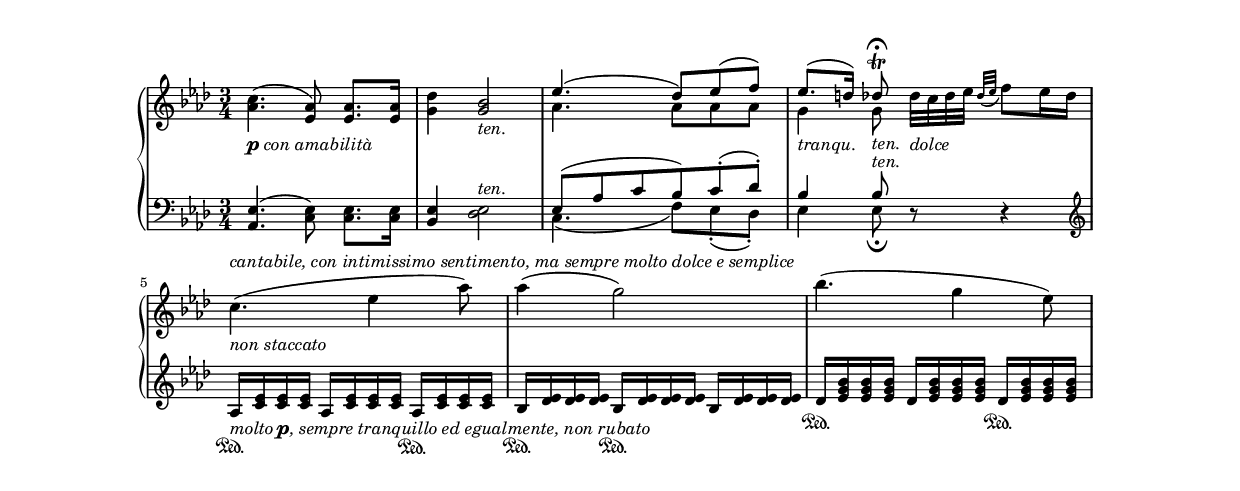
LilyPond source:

\version "2.11.61"
\include "english.ly"
#(set-global-staff-size 15)
\paper{
  line-width = 16\cm
  indent = 0\cm
}
 
\layout {
  \context { \Score
    \override PaperColumn #'keep-inside-line = ##t
    \override NonMusicalPaperColumn #'keep-inside-line = ##t
  }
}

% NR 1.8 Text

% L. v. Beethoven, Op. 110
% Piano sonata 31
% measures 1 - 7

\layout {
   \context {
      \Score
      \override SpacingSpanner #'base-shortest-duration = 
         #(ly:make-moment 1 20) 
      %\override NonMusicalPaperColumn #'line-break-system-details =
      %#'((alignment-offsets . (0 -12)))
   }
}

\new PianoStaff <<

   % RH staff
   \new Staff {
      \clef treble
      \key af \major
      \time 3/4

      \once \override TextScript #'staff-padding = #4
      <c'' af'>4. (
      _ \markup { \dynamic p \italic { con amabilità } }
      <af' ef'>8 )
      <af' ef'>8. [
      <af' ef'>16 ]

      |

      <df'' g'>4
      <bf' g'>2
      _ \markup { \italic { ten. } }

      |

      <<

         \new Voice {
            \voiceOne
            ef''4. (
            df''8 [ )
            ef'' (
            f'' ) ]

            |

            \once \override TextScript #'staff-padding = #4
            ef''8. (
            _ \markup { \italic { tranqu. } }
            d''16 )
            df''8 \trill \fermata
            _ \markup { \italic { ten. } }
         }

         \new Voice {
            \voiceTwo
            af'4.
            af'8 [
            af'8
            af'8 ]

            |

            g'4
            g'8
         }

      >>

      \oneVoice
      \once \override TextScript #'staff-padding = #4
      df''32 
      _ \markup { \italic dolce }
      c''32 
      df''32
      ef''32
      \acciaccatura { df''[ ef'' ] }
      f''8
      ef''16
      df''16

      |
      \break
      \overrideProperty "Score.NonMusicalPaperColumn"
      #'line-break-system-details #'((alignment-offsets . (0 -12)))

      c''4. (
      ^ \markup \italic { cantabile, con intimissimo sentimento,
         ma sempre molto dolce e semplice }
      ef''4
      af''8 )

      |

      af''4 (
      g''2 )

      |

      bf''4. (
      g''4
      ef''8 )

      |
   }

   % LH
   \new Staff { 
      \clef bass
      \key af \major
      \time 3/4

      <ef af,>4. (
      <ef c>8 )
      <ef c>8. [
      <ef c>16 ]

      |

      <ef bf,>4
      <ef df>2 ^ \markup { \italic ten. }

      |

      <<

         \new Voice {
            \voiceOne
            ef8 [ (
            af8
            c'8
            bf8 )
            c'8 ( \staccato
            df'8 ]  ) \staccato

            |

            bf4
            bf8 ^ \markup { \italic ten. }
         }

         \new Voice {
            \voiceTwo
            c4. (
            f8 [ )
            ef8 ( \staccato
            df8 ] ) \staccato

            |

            ef4
            ef8 \fermata
         }

      >>

      \oneVoice
      r8
      r4
      \clef treble

      |

      \override Staff.SustainPedalLineSpanner #'outside-staff-priority = #1000
      \override Staff.SustainPedalLineSpanner #'staff-padding = #7
      \once \override TextScript #'padding = #2
      af16 \sustainOn
      ^ \markup \italic { non staccato }
      _ \markup \italic { molto \concat {\dynamic {p},} sempre tranquillo
         ed egualmente, non rubato }
      <ef' c'>16
      <ef' c'>16
      <ef' c'>16
      af16
      <ef' c'>16
      <ef' c'>16
      <ef' c'>16
      af16 \sustainOn
      <ef' c'>16
      <ef' c'>16
      <ef' c'>16

      |

      bf16 \sustainOn
      <ef' df'>16
      <ef' df'>16
      <ef' df'>16
      bf16 \sustainOn
      <ef' df'>16
      <ef' df'>16
      <ef' df'>16
      bf16
      <ef' df'>16
      <ef' df'>16
      <ef' df'>16

      |

      \override Staff.SustainPedalLineSpanner #'staff-padding = #4
      df'16 \sustainOn
      <bf' g' ef'>16
      <bf' g' ef'>16
      <bf' g' ef'>16
      df'16
      <bf' g' ef'>16
      <bf' g' ef'>16
      <bf' g' ef'>16
      df'16 \sustainOn
      <bf' g' ef'>16
      <bf' g' ef'>16
      <bf' g' ef'>16

      |
   }

>>
